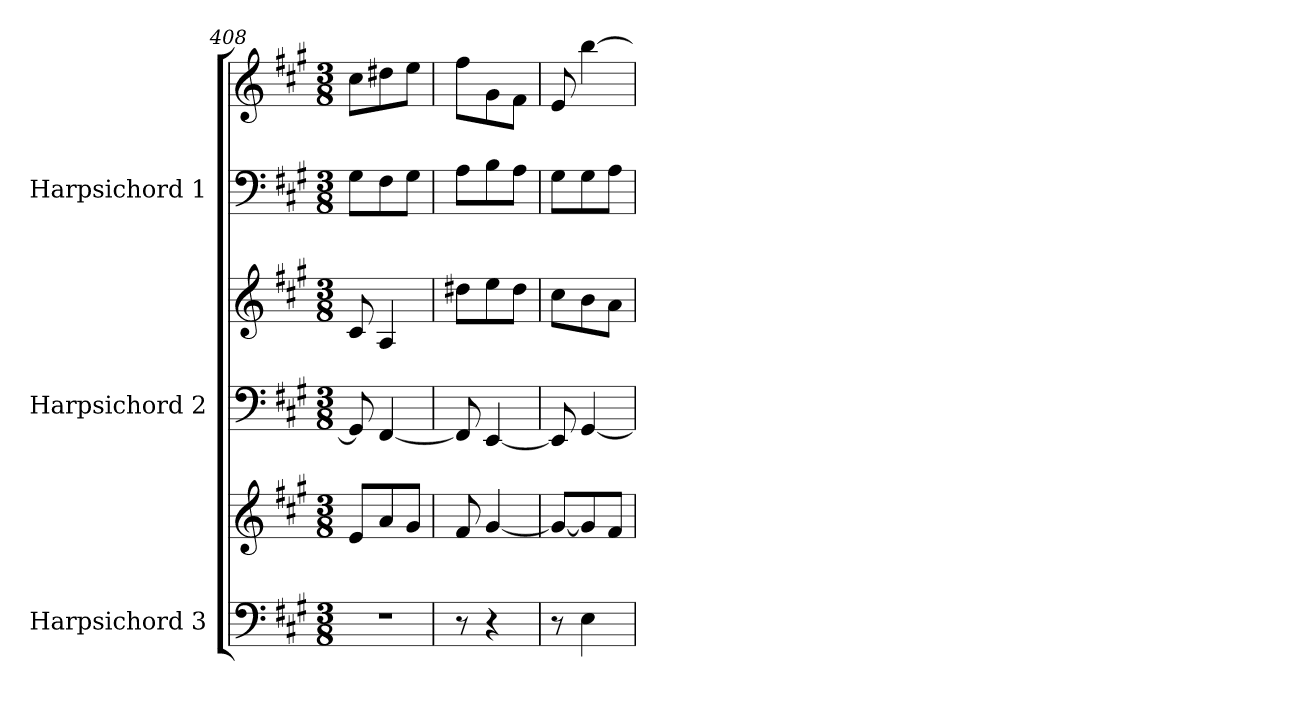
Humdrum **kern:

**kern	**kern	**kern	**kern	**kern	**kern
*part3	*part3	*part2	*part2	*part1	*part1
*staff6	*staff5	*staff4	*staff3	*staff2	*staff1
*I"Harpsichord 3	*	*I"Harpsichord 2	*	*I"Harpsichord 1	*
*I'Hp	*	*I'Hp	*	*I'Hp	*
*clefF4	*clefG2	*clefF4	*clefG2	*clefF4	*clefG2
*k[f#c#g#]	*k[f#c#g#]	*k[f#c#g#]	*k[f#c#g#]	*k[f#c#g#]	*k[f#c#g#]
*M3/8	*M3/8	*M3/8	*M3/8	*M3/8	*M3/8
=408	=408	=408	=408	=408	=408
4.r	8e/L	8GG#/]	8c#/	8G#\L	8cc#\L
.	8a/	[4FF#/	4A/	8F#\	8dd#X\
.	8g#/J	.	.	8G#\J	8ee\J
!!LO:PB:g=z
=409	=409	=409	=409	=409	=409
8r	8f#/	8FF#/]	8dd#X\L	8A\L	8ff#\L
4r	[4g#/	[4EE/	8ee\	8B\	8g#\
.	.	.	8dd#\J	8A\J	8f#\J
=410	=410	=410	=410	=410	=410
8r	8g#/L_	8EE/]	8cc#\L	8G#\L	8e/
4E\	8g#/]	[4GG#/	8b\	8G#\	[4bb\
.	8f#/J	.	8a\J	8A\J	.
=	=	=	=	=	=
*-	*-	*-	*-	*-	*-
